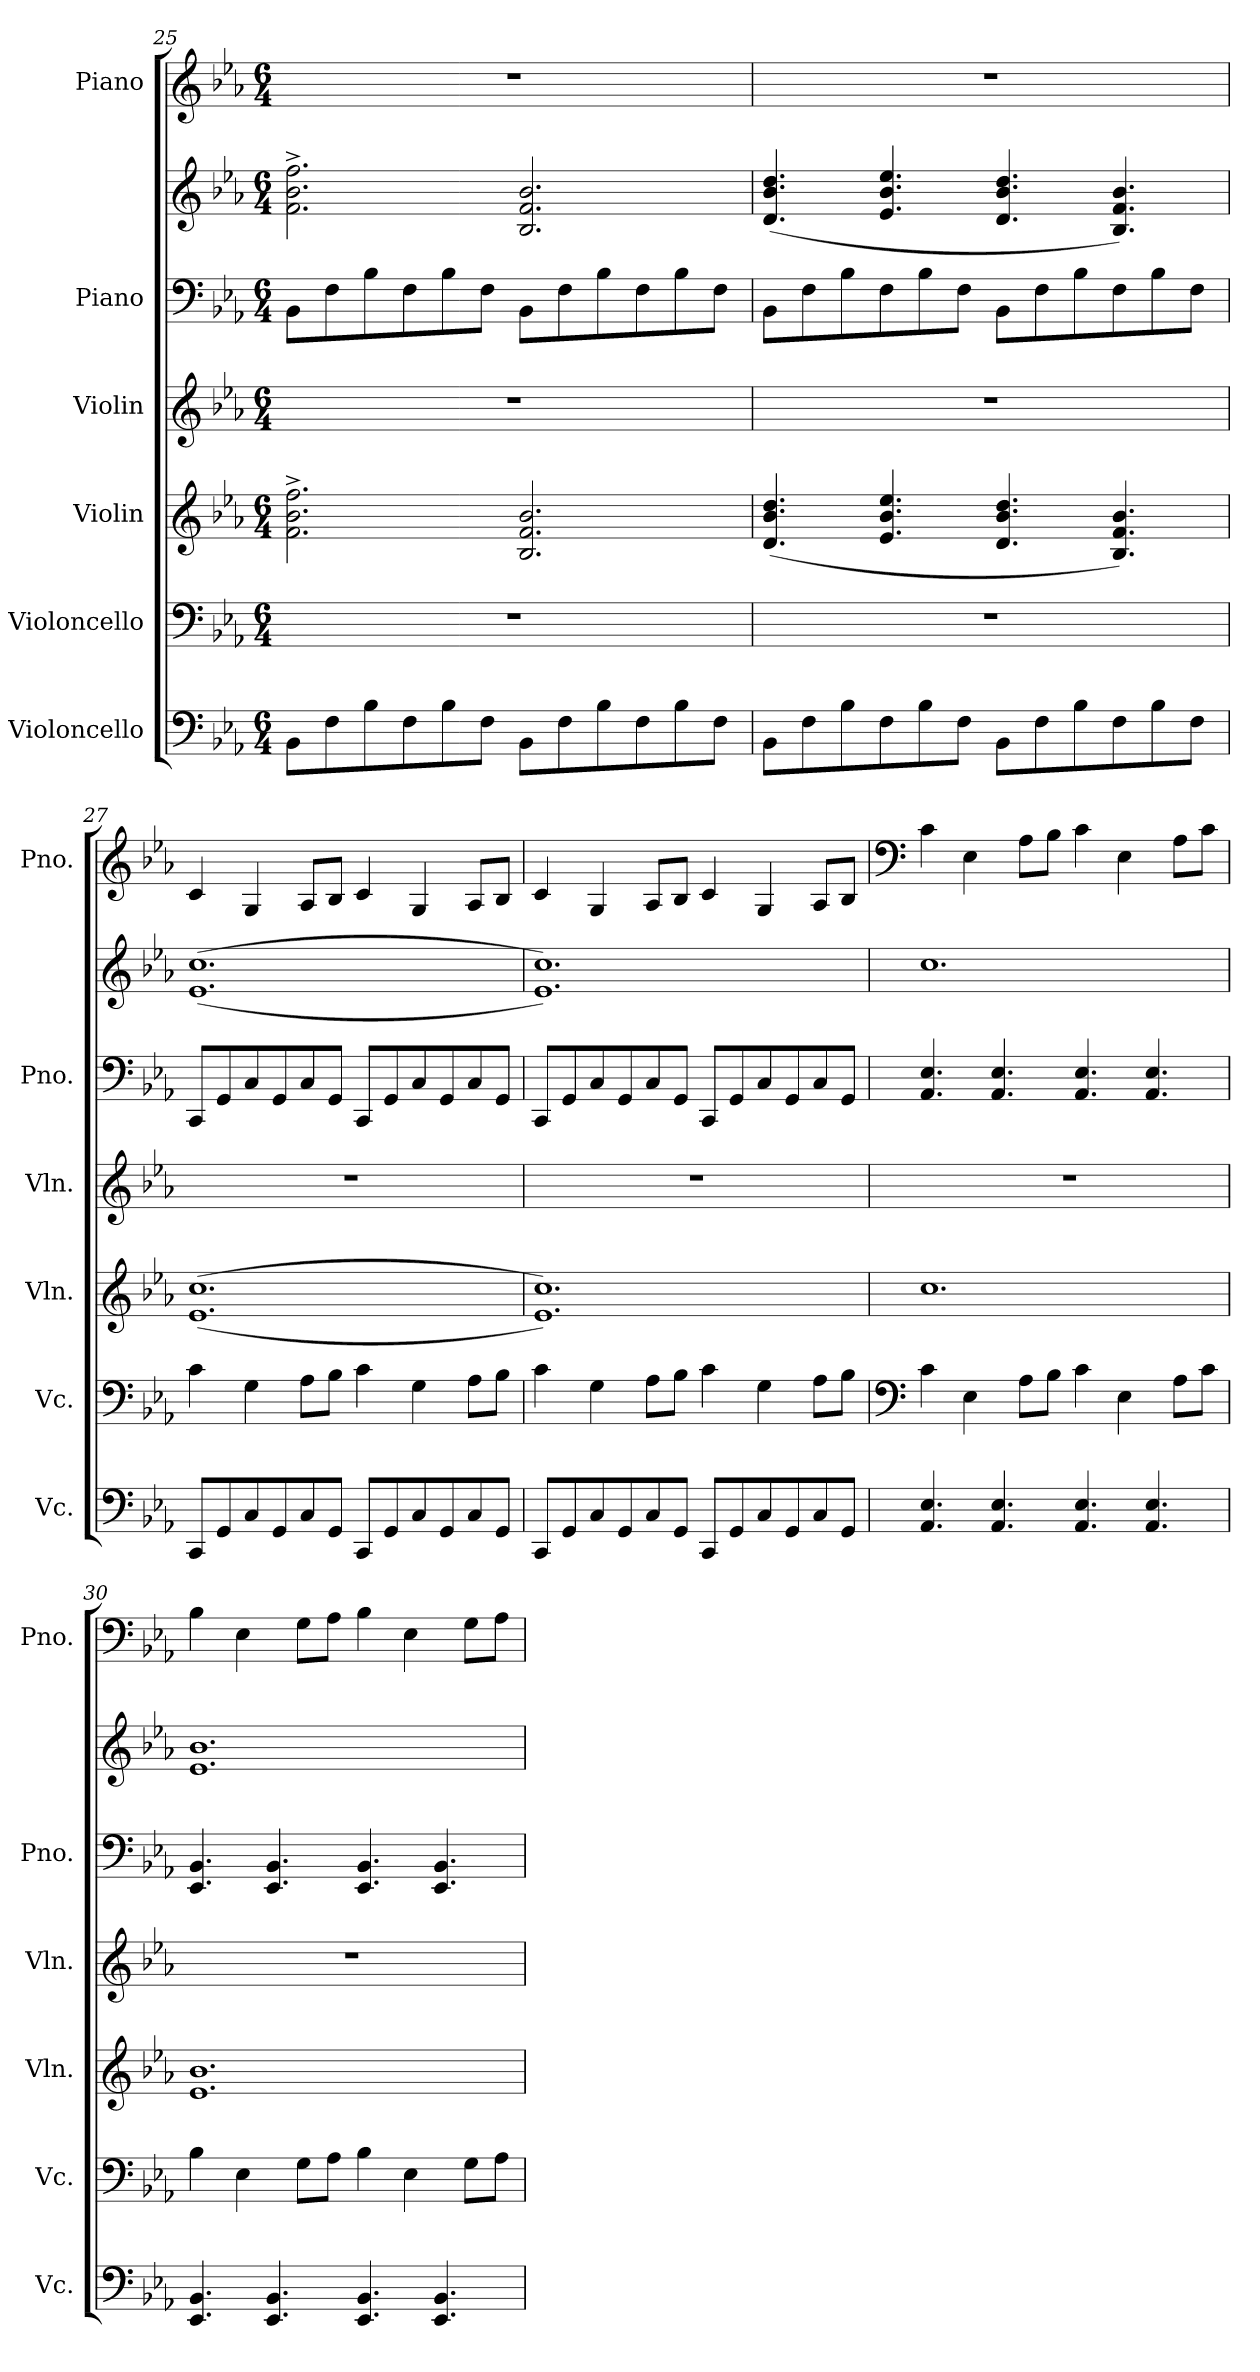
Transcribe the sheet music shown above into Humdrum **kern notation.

**kern	**kern	**kern	**kern	**kern	**kern	**kern
*part6	*part5	*part4	*part3	*part2	*part2	*part1
*staff7	*staff6	*staff5	*staff4	*staff3	*staff2	*staff1
*I"Violoncello	*I"Violoncello	*I"Violin	*I"Violin	*I"Piano	*	*I"Piano
*I'Vc.	*I'Vc.	*I'Vln.	*I'Vln.	*I'Pno.	*	*I'Pno.
*clefF4	*clefF4	*clefG2	*clefG2	*clefF4	*clefG2	*clefG2
*k[b-e-a-]	*k[b-e-a-]	*k[b-e-a-]	*k[b-e-a-]	*k[b-e-a-]	*k[b-e-a-]	*k[b-e-a-]
*M6/4	*M6/4	*M6/4	*M6/4	*M6/4	*M6/4	*M6/4
=25	=25	=25	=25	=25	=25	=25
8BB-\L	1.r	2.f\^ 2.b-\^ 2.ff\^	1.r	8BB-/L	2.f\^ 2.b-\^ 2.ff\^	1.r
8F\	.	.	.	8F\	.	.
8B-\	.	.	.	8B-\	.	.
8F\	.	.	.	8F\	.	.
8B-\	.	.	.	8B-\	.	.
8F\J	.	.	.	8F\J	.	.
8BB-\L	.	2.B-/ 2.f/ 2.b-/	.	8BB-/L	2.B-/ 2.f/ 2.b-/	.
8F\	.	.	.	8F\	.	.
8B-\	.	.	.	8B-\	.	.
8F\	.	.	.	8F\	.	.
8B-\	.	.	.	8B-\	.	.
8F\J	.	.	.	8F\J	.	.
!!LO:LB:g=z
=26	=26	=26	=26	=26	=26	=26
8BB-\L	1.r	(4.d/ 4.b-/ 4.dd/	1.r	8BB-/L	(4.d/ 4.b-/ 4.dd/	1.r
8F\	.	.	.	8F\	.	.
8B-\	.	.	.	8B-\	.	.
8F\	.	4.e-/ 4.b-/ 4.ee-/	.	8F\	4.e-/ 4.b-/ 4.ee-/	.
8B-\	.	.	.	8B-\	.	.
8F\J	.	.	.	8F\J	.	.
8BB-\L	.	4.d/ 4.b-/ 4.dd/	.	8BB-/L	4.d/ 4.b-/ 4.dd/	.
8F\	.	.	.	8F\	.	.
8B-\	.	.	.	8B-\	.	.
8F\	.	4.B-/ 4.f/ 4.b-/)	.	8F\	4.B-/ 4.f/ 4.b-/)	.
8B-\	.	.	.	8B-\	.	.
8F\J	.	.	.	8F\J	.	.
=27	=27	=27	=27	=27	=27	=27
8CC/L	4c\	((1.e- 1.cc	1.r	8CC/L	((1.e- 1.cc	4c/
8GG/	.	.	.	8GG/	.	.
8C/	4G\	.	.	8C/	.	4G/
8GG/	.	.	.	8GG/	.	.
8C/	8A-\L	.	.	8C/	.	8A-/L
8GG/J	8B-\J	.	.	8GG/J	.	8B-/J
8CC/L	4c\	.	.	8CC/L	.	4c/
8GG/	.	.	.	8GG/	.	.
8C/	4G\	.	.	8C/	.	4G/
8GG/	.	.	.	8GG/	.	.
8C/	8A-\L	.	.	8C/	.	8A-/L
8GG/J	8B-\J	.	.	8GG/J	.	8B-/J
=28	=28	=28	=28	=28	=28	=28
8CC/L	4c\	1.e- 1.cc))	1.r	8CC/L	1.e- 1.cc))	4c/
8GG/	.	.	.	8GG/	.	.
8C/	4G\	.	.	8C/	.	4G/
8GG/	.	.	.	8GG/	.	.
8C/	8A-\L	.	.	8C/	.	8A-/L
8GG/J	8B-\J	.	.	8GG/J	.	8B-/J
8CC/L	4c\	.	.	8CC/L	.	4c/
8GG/	.	.	.	8GG/	.	.
8C/	4G\	.	.	8C/	.	4G/
8GG/	.	.	.	8GG/	.	.
8C/	8A-\L	.	.	8C/	.	8A-/L
8GG/J	8B-\J	.	.	8GG/J	.	8B-/J
!!LO:LB:g=z
=29	=29	=29	=29	=29	=29	=29
*	*clefF4	*	*	*	*	*clefF4
4.AA-/ 4.E-/	4c\	1.cc	1.r	4.AA-/ 4.E-/	1.cc	4c\
.	4E-\	.	.	.	.	4E-\
4.AA-/ 4.E-/	.	.	.	4.AA-/ 4.E-/	.	.
.	8A-\L	.	.	.	.	8A-\L
.	8B-\J	.	.	.	.	8B-\J
4.AA-/ 4.E-/	4c\	.	.	4.AA-/ 4.E-/	.	4c\
.	4E-\	.	.	.	.	4E-\
4.AA-/ 4.E-/	.	.	.	4.AA-/ 4.E-/	.	.
.	8A-\L	.	.	.	.	8A-\L
.	8c\J	.	.	.	.	8c\J
=30	=30	=30	=30	=30	=30	=30
4.EE-/ 4.BB-/	4B-\	1.e- 1.b-	1.r	4.EE-/ 4.BB-/	1.e- 1.b-	4B-\
.	4E-\	.	.	.	.	4E-\
4.EE-/ 4.BB-/	.	.	.	4.EE-/ 4.BB-/	.	.
.	8G\L	.	.	.	.	8G\L
.	8A-\J	.	.	.	.	8A-\J
4.EE-/ 4.BB-/	4B-\	.	.	4.EE-/ 4.BB-/	.	4B-\
.	4E-\	.	.	.	.	4E-\
4.EE-/ 4.BB-/	.	.	.	4.EE-/ 4.BB-/	.	.
.	8G\L	.	.	.	.	8G\L
.	8A-\J	.	.	.	.	8A-\J
=	=	=	=	=	=	=
*-	*-	*-	*-	*-	*-	*-
